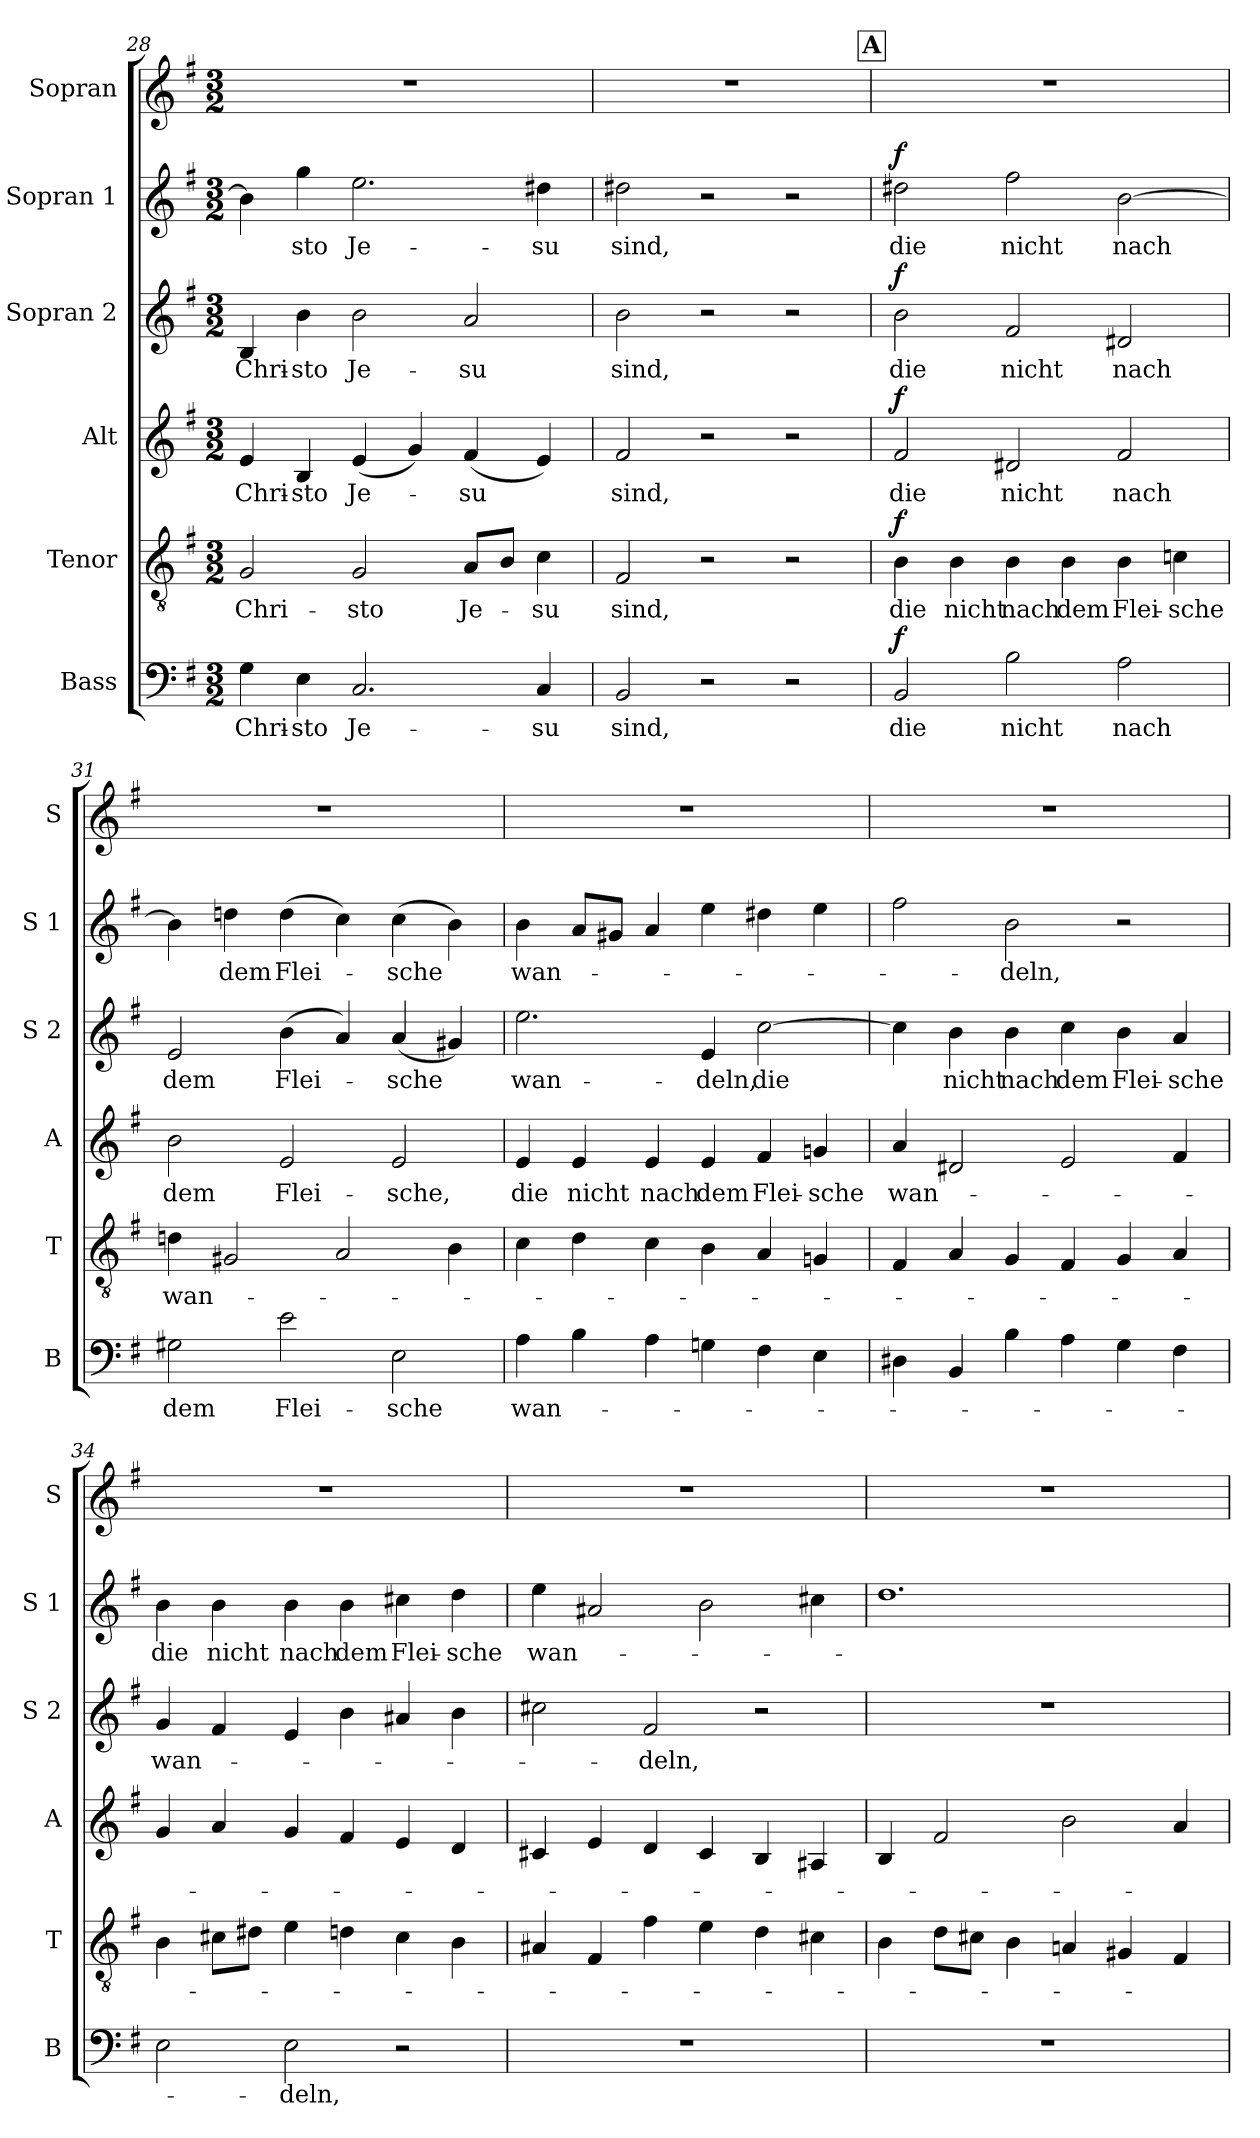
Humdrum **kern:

**kern	**text	**dynam	**kern	**text	**dynam	**kern	**text	**dynam	**kern	**text	**dynam	**kern	**text	**dynam	**kern
*part6	*part6	*part6	*part5	*part5	*part5	*part4	*part4	*part4	*part3	*part3	*part3	*part2	*part2	*part2	*part1
*staff6	*staff6	*staff6	*staff5	*staff5	*staff5	*staff4	*staff4	*staff4	*staff3	*staff3	*staff3	*staff2	*staff2	*staff2	*staff1
*I"Bass	*	*	*I"Tenor	*	*	*I"Alt	*	*	*I"Sopran 2	*	*	*I"Sopran 1	*	*	*I"Sopran
*I'B	*	*	*I'T	*	*	*I'A	*	*	*I'S 2	*	*	*I'S 1	*	*	*I'S
*clefF4	*	*	*clefGv2	*	*	*clefG2	*	*	*clefG2	*	*	*clefG2	*	*	*clefG2
*k[f#]	*	*	*k[f#]	*	*	*k[f#]	*	*	*k[f#]	*	*	*k[f#]	*	*	*k[f#]
*e:	*	*	*e:	*	*	*e:	*	*	*e:	*	*	*e:	*	*	*e:
*M3/2	*	*	*M3/2	*	*	*M3/2	*	*	*M3/2	*	*	*M3/2	*	*	*M3/2
=28	=28	=28	=28	=28	=28	=28	=28	=28	=28	=28	=28	=28	=28	=28	=28
4G\	Chri-	.	2G/	Chri-	.	4e/	Chri-	.	4B/	Chri-	.	4b\]	.	.	1.r
4E\	-sto	.	.	.	.	4B/	-sto	.	4b\	-sto	.	4gg\	-sto	.	.
2.C/	Je-	.	2G/	-sto	.	(4e/	Je-	.	2b\	Je-	.	2.ee\	Je-	.	.
.	.	.	.	.	.	4g/)	.	.	.	.	.	.	.	.	.
.	.	.	8A/L	Je-	.	(4f#/	-su	.	2a/	-su	.	.	.	.	.
.	.	.	8B/J	.	.	.	.	.	.	.	.	.	.	.	.
4C/	-su	.	4c\	-su	.	4e/)	.	.	.	.	.	4dd#X\	-su	.	.
=29	=29	=29	=29	=29	=29	=29	=29	=29	=29	=29	=29	=29	=29	=29	=29
2BB/	sind,	.	2F#/	sind,	.	2f#/	sind,	.	2b\	sind,	.	2dd#X\	sind,	.	1.r
2r	.	.	2r	.	.	2r	.	.	2r	.	.	2r	.	.	.
2r	.	.	2r	.	.	2r	.	.	2r	.	.	2r	.	.	.
!!LO:PB:g=z
!!LO:REH:place=s1:b:B:fs=14:t=A
=30	=30	=30	=30	=30	=30	=30	=30	=30	=30	=30	=30	=30	=30	=30	=30
!	!	!LO:DY:a	!	!	!LO:DY:a	!	!	!LO:DY:a	!	!	!LO:DY:a	!	!	!LO:DY:b	!
2BB/	die	f	4B\	die	f	2f#/	die	f	2b\	die	f	2dd#X\	die	f	1.r
.	.	.	4B\	nicht	.	.	.	.	.	.	.	.	.	.	.
2B\	nicht	.	4B\	nach	.	2d#X/	nicht	.	2f#/	nicht	.	2ff#\	nicht	.	.
.	.	.	4B\	dem	.	.	.	.	.	.	.	.	.	.	.
2A\	nach	.	4B\	Flei-	.	2f#/	nach	.	2d#X/	nach	.	[2b\	nach	.	.
.	.	.	4cn\	-sche	.	.	.	.	.	.	.	.	.	.	.
=31	=31	=31	=31	=31	=31	=31	=31	=31	=31	=31	=31	=31	=31	=31	=31
2G#X\	dem	.	4dn\	wan-	.	2b\	dem	.	2e/	dem	.	4b\]	.	.	1.r
.	.	.	2G#X/	.	.	.	.	.	.	.	.	4ddn\	dem	.	.
2e\	Flei-	.	.	.	.	2e/	Flei-	.	(4b\	Flei-	.	(4dd\	-Flei-	.	.
.	.	.	2A/	.	.	.	.	.	4a/)	.	.	4cc\)	.	.	.
2E\	-sche	.	.	.	.	2e/	-sche,	.	(4a/	-sche	.	(4cc\	-sche	.	.
.	.	.	4B\	.	.	.	.	.	4g#X/)	.	.	4b\)	.	.	.
=32	=32	=32	=32	=32	=32	=32	=32	=32	=32	=32	=32	=32	=32	=32	=32
4A\	wan-	.	4c\	.	.	4e/	die	.	2.ee\	wan-	.	4b\	wan-	.	1.r
4B\	.	.	4d\	.	.	4e/	nicht	.	.	.	.	8a/L	.	.	.
.	.	.	.	.	.	.	.	.	.	.	.	8g#X/J	.	.	.
4A\	.	.	4c\	.	.	4e/	nach	.	.	.	.	4a/	.	.	.
4Gn\	.	.	4B\	.	.	4e/	dem	.	4e/	-deln,	.	4ee\	.	.	.
4F#\	.	.	4A/	.	.	4f#/	Flei-	.	[2cc\	die	.	4dd#X\	.	.	.
4E\	.	.	4Gn/	.	.	4gn/	-sche	.	.	.	.	4ee\	.	.	.
!!LO:LB:g=z
=33	=33	=33	=33	=33	=33	=33	=33	=33	=33	=33	=33	=33	=33	=33	=33
4D#X\	.	.	4F#/	.	.	4a/	wan-	.	4cc\]	.	.	2ff#\	.	.	1.r
4BB/	.	.	4A/	.	.	2d#X/	.	.	4b\	nicht	.	.	.	.	.
4B\	.	.	4G/	.	.	.	.	.	4b\	nach	.	2b\	-deln,	.	.
4A\	.	.	4F#/	.	.	2e/	.	.	4cc\	dem	.	.	.	.	.
4G\	.	.	4G/	.	.	.	.	.	4b\	Flei-	.	2r	.	.	.
4F#\	.	.	4A/	.	.	4f#/	.	.	4a/	-sche	.	.	.	.	.
=34	=34	=34	=34	=34	=34	=34	=34	=34	=34	=34	=34	=34	=34	=34	=34
2E\	.	.	4B\	.	.	4g/	.	.	4g/	wan-	.	4b\	die	.	1.r
.	.	.	8c#X\L	.	.	4a/	.	.	4f#/	.	.	4b\	nicht	.	.
.	.	.	8d#X\J	.	.	.	.	.	.	.	.	.	.	.	.
2E\	-deln,	.	4e\	.	.	4g/	.	.	4e/	.	.	4b\	nach	.	.
.	.	.	4dn\	.	.	4f#/	.	.	4b\	.	.	4b\	dem	.	.
2r	.	.	4c#\	.	.	4e/	.	.	4a#X/	.	.	4cc#X\	Flei-	.	.
.	.	.	4B\	.	.	4d/	.	.	4b\	.	.	4dd\	-sche	.	.
=35	=35	=35	=35	=35	=35	=35	=35	=35	=35	=35	=35	=35	=35	=35	=35
1.r	.	.	4A#X/	.	.	4c#X/	.	.	2cc#X\	.	.	4ee\	wan-	.	1.r
.	.	.	4F#/	.	.	4e/	.	.	.	.	.	2a#X/	.	.	.
.	.	.	4f#\	.	.	4d/	.	.	2f#/	-deln,	.	.	.	.	.
.	.	.	4e\	.	.	4c#/	.	.	.	.	.	2b\	.	.	.
.	.	.	4d\	.	.	4B/	.	.	2r	.	.	.	.	.	.
.	.	.	4c#X\	.	.	4A#X/	.	.	.	.	.	4cc#X\	.	.	.
=36	=36	=36	=36	=36	=36	=36	=36	=36	=36	=36	=36	=36	=36	=36	=36
1.r	.	.	4B\	.	.	4B/	.	.	1.r	.	.	1.dd	.	.	1.r
.	.	.	8d\L	.	.	2f#/	.	.	.	.	.	.	.	.	.
.	.	.	8c#X\J	.	.	.	.	.	.	.	.	.	.	.	.
.	.	.	4B\	.	.	.	.	.	.	.	.	.	.	.	.
.	.	.	4An/	.	.	2b\	.	.	.	.	.	.	.	.	.
.	.	.	4G#X/	.	.	.	.	.	.	.	.	.	.	.	.
.	.	.	4F#/	.	.	4a/	.	.	.	.	.	.	.	.	.
=	=	=	=	=	=	=	=	=	=	=	=	=	=	=	=
*-	*-	*-	*-	*-	*-	*-	*-	*-	*-	*-	*-	*-	*-	*-	*-
